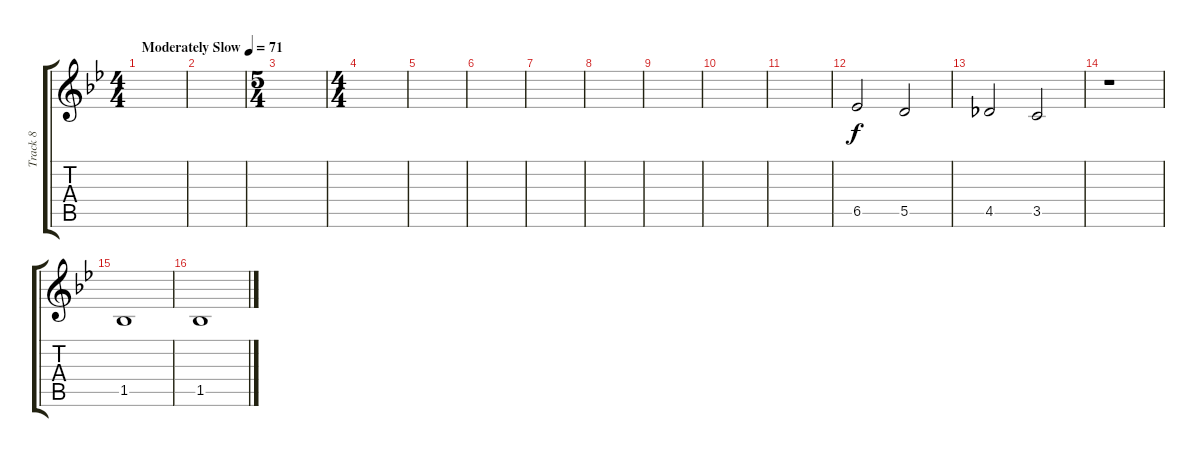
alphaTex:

\track ("Track 8" "Track 8") {instrument electricbassfinger}
\staff {score tabs}
\tuning (E4 B3 G3 D3 A2 E2) {hide}
\ts (4 4)
\tempo (71 "Moderately Slow")
\clef g2
\ks bb
|
|
\ts (5 4)
|
\ts (4 4)
|
|
|
|
|
|
|
|
6.5.2 5.5.2 |
4.5.2 3.5.2 |
r.1 |
1.5.1 |
1.5.1
